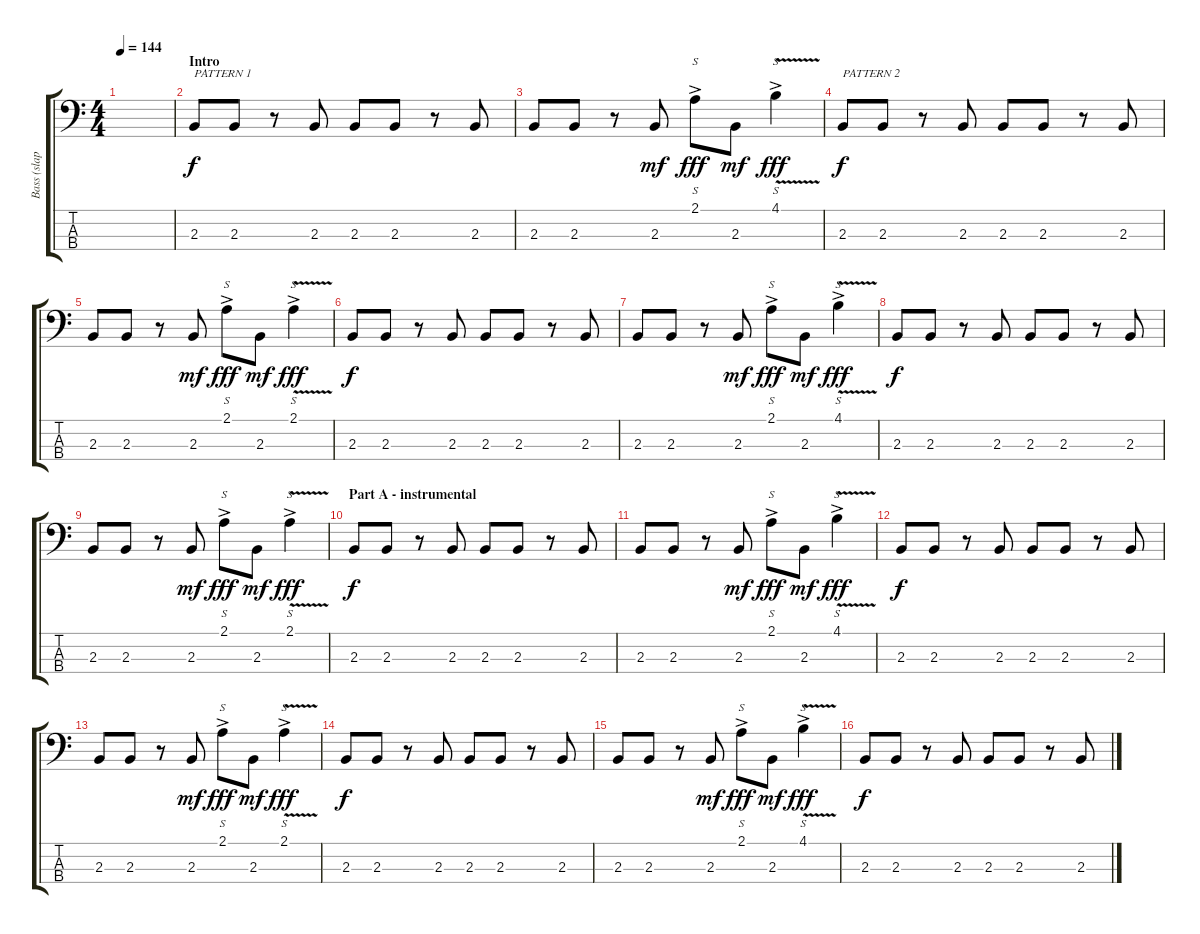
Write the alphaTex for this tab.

\track ("Bass (slap sometimes)" "Bass (slap") {instrument electricbassfinger}
\staff {score tabs}
\tuning (G2 D2 A1 E1) {hide}
\ts (4 4)
\tempo 144
\clef f4
\ks c
|
\section ("" "Intro")
2.3.8{txt "PATTERN 1" instrument electricbassfinger} 2.3.8 r.8 2.3.8 2.3.8 2.3.8 r.8 2.3.8 |
2.3.8 2.3.8 r.8 2.3.8{dy mf} 2.1{ac}.8{s dy fff instrument slapbass1} 2.3.8{dy mf instrument electricbassfinger} 4.1{v ac}.4{s dy fff instrument slapbass1} |
2.3.8{txt "PATTERN 2" dy f instrument electricbassfinger} 2.3.8 r.8 2.3.8 2.3.8 2.3.8 r.8 2.3.8 |
2.3.8 2.3.8 r.8 2.3.8{dy mf} 2.1{ac}.8{s dy fff instrument slapbass1} 2.3.8{dy mf instrument electricbassfinger} 2.1{v ac}.4{s dy fff instrument slapbass1} |
2.3.8{dy f instrument electricbassfinger} 2.3.8 r.8 2.3.8 2.3.8 2.3.8 r.8 2.3.8 |
2.3.8 2.3.8 r.8 2.3.8{dy mf} 2.1{ac}.8{s dy fff instrument slapbass1} 2.3.8{dy mf instrument electricbassfinger} 4.1{v ac}.4{s dy fff instrument slapbass1} |
2.3.8{dy f instrument electricbassfinger} 2.3.8 r.8 2.3.8 2.3.8 2.3.8 r.8 2.3.8 |
2.3.8 2.3.8 r.8 2.3.8{dy mf} 2.1{ac}.8{s dy fff instrument slapbass1} 2.3.8{dy mf instrument electricbassfinger} 2.1{v ac}.4{s dy fff instrument slapbass1} |
\section ("" "Part A - instrumental")
2.3.8{dy f instrument electricbassfinger} 2.3.8 r.8 2.3.8 2.3.8 2.3.8 r.8 2.3.8 |
2.3.8 2.3.8 r.8 2.3.8{dy mf} 2.1{ac}.8{s dy fff instrument slapbass1} 2.3.8{dy mf instrument electricbassfinger} 4.1{v ac}.4{s dy fff instrument slapbass1} |
2.3.8{dy f instrument electricbassfinger} 2.3.8 r.8 2.3.8 2.3.8 2.3.8 r.8 2.3.8 |
2.3.8 2.3.8 r.8 2.3.8{dy mf} 2.1{ac}.8{s dy fff instrument slapbass1} 2.3.8{dy mf instrument electricbassfinger} 2.1{v ac}.4{s dy fff instrument slapbass1} |
2.3.8{dy f instrument electricbassfinger} 2.3.8 r.8 2.3.8 2.3.8 2.3.8 r.8 2.3.8 |
2.3.8 2.3.8 r.8 2.3.8{dy mf} 2.1{ac}.8{s dy fff instrument slapbass1} 2.3.8{dy mf instrument electricbassfinger} 4.1{v ac}.4{s dy fff instrument slapbass1} |
2.3.8{dy f instrument electricbassfinger} 2.3.8 r.8 2.3.8 2.3.8 2.3.8 r.8 2.3.8
